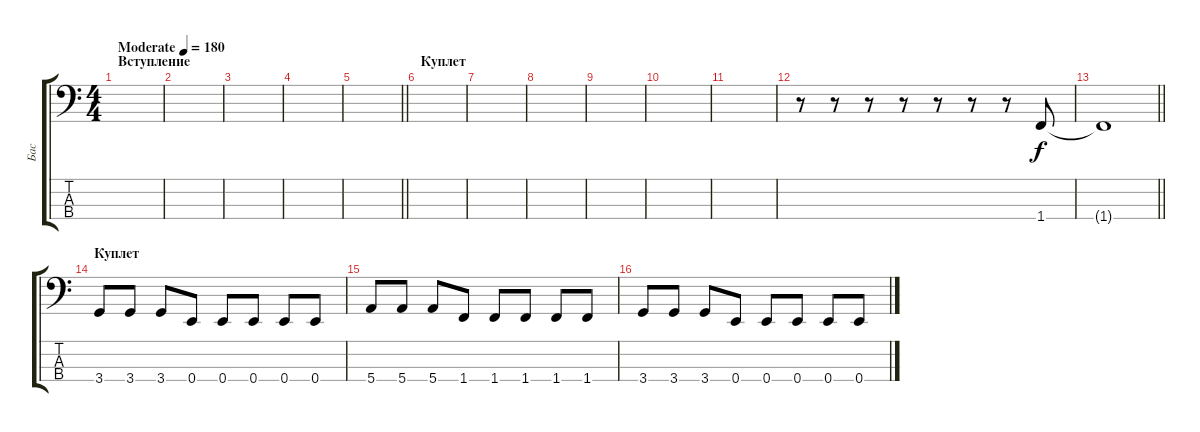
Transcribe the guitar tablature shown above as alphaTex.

\track ("Бас" "Бас") {instrument electricbassfinger}
\staff {score tabs}
\tuning (G2 D2 A1 E1) {hide}
\ts (4 4)
\section ("" "Вступление")
\tempo (180 "Moderate")
\clef f4
\ks c
|
|
|
|
\barLineRight lightlight
|
\section ("" "Куплет")
|
|
|
|
|
|
r.8 r.8 r.8 r.8 r.8 r.8 r.8 1.4.8 |
\barLineRight lightlight
1.4{t}.1 |
\section ("" "Куплет")
3.4.8 3.4.8 3.4.8 0.4.8 0.4.8 0.4.8 0.4.8 0.4.8 |
5.4.8 5.4.8 5.4.8 1.4.8 1.4.8 1.4.8 1.4.8 1.4.8 |
3.4.8 3.4.8 3.4.8 0.4.8 0.4.8 0.4.8 0.4.8 0.4.8
